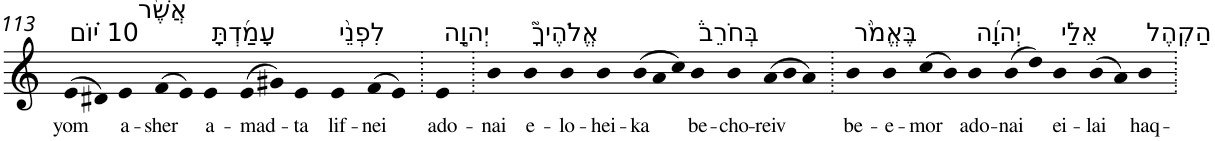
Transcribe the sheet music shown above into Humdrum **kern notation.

**kern	**text
*part1	*part1
*staff1	*staff1
*I"Piano	*
*I'Pno	*
!!LO:PB:g=z
*clefG2	*
*k[]	*
=113	=113
!LO:TX:a:t=10 י֗וֹם	!
!	!LO:LY:b
(>8e	yom
8d#X)	.
!LO:TX:a:t=אֲשֶׁ֨ר	!
!	!LO:LY:b
4e	a-
!	!LO:LY:b
(>8f	-sher
8e)	.
!LO:TX:a:t=עָמַ֜דְתָּ	!
!	!LO:LY:b
4e	a-
!	!LO:LY:b
(>8e	-mad-
8g#X)	.
!	!LO:LY:b
4e	-ta
!LO:TX:a:t=לִפְנֵ֨י	!
!	!LO:LY:b
4e	lif-
!	!LO:LY:b
(>8f	-nei
8e)	.
=114.	=114.
!LO:TX:a:t=יְהוָ֣ה	!
!	!LO:LY:b
4e	ado-
=115.	=115.
!	!LO:LY:b
4b	-nai
!LO:TX:a:t=אֱלֹהֶיךָ֮	!
!	!LO:LY:b
4b	e-
!	!LO:LY:b
4b	-lo-
!	!LO:LY:b
4b	-hei-
*Xtuplet	*
!	!LO:LY:b
(>12b	-ka
12a	.
12cc)	.
!LO:TX:a:t=בְּחֹרֵב֒	!
!	!LO:LY:b
4b	be-
!	!LO:LY:b
4b	-cho-
!	!LO:LY:b
(>12a	-reiv
12b	.
12a)	.
=116.	=116.
!LO:TX:a:t=בֶּאֱמֹ֨ר	!
!	!LO:LY:b
4b	be-
!	!LO:LY:b
4b	-e-
!	!LO:LY:b
(>8cc	-mor
8b)	.
!LO:TX:a:t=יְהוָ֜ה	!
!	!LO:LY:b
4b	ado-
!	!LO:LY:b
(>8b	-nai
8dd)	.
!LO:TX:a:t=אֵלַ֗י	!
!	!LO:LY:b
4b	ei-
!	!LO:LY:b
(>8b	-lai
8a)	.
!LO:TX:a:t=הַקְהֶל	!
!	!LO:LY:b
4b	haq-
=.	=.
*-	*-
